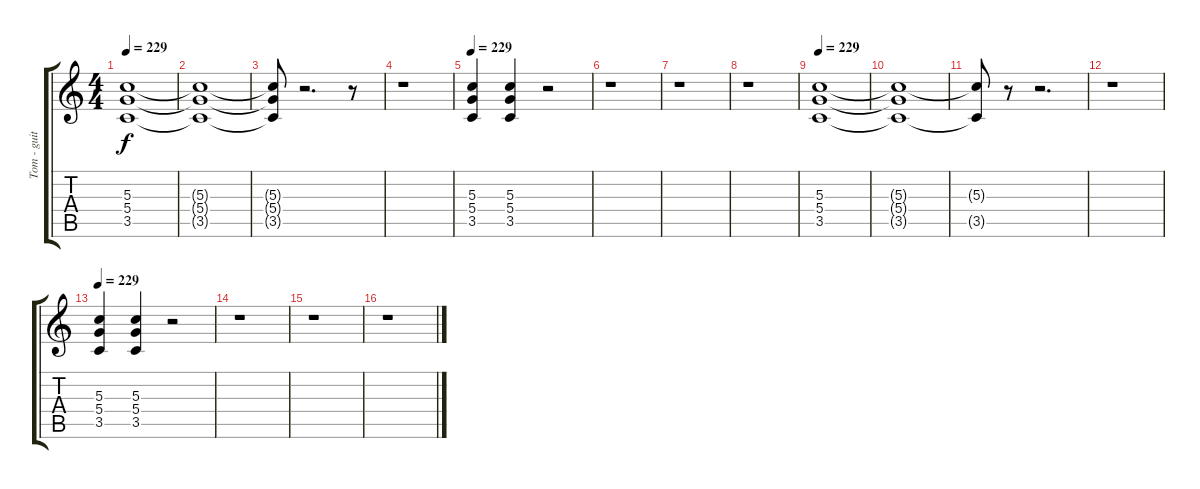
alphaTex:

\track ("Tom - guitar" "Tom - guit") {instrument distortionguitar}
\staff {score tabs}
\tuning (E4 B3 G3 D3 A2 E2) {hide}
\ts (4 4)
\tempo 229
\clef g2
\ks c
(5.3 5.4 3.5).1{dy f instrument distortionguitar} |
(5.3{t} 5.4{t} 3.5{t}).1 |
(5.3{t} 5.4{t} 3.5{t}).8 r.2{d} r.8 |
r.1 |
\tempo 229
(5.3 5.4 3.5).4 (5.3 5.4 3.5).4 r.2 |
r.1 |
r.1 |
r.1 |
\tempo 229
(5.3 5.4 3.5).1 |
(5.3{t} 5.4{t} 3.5{t}).1 |
(5.3{t} 3.5{t}).8 r.8 r.2{d} |
r.1 |
\tempo 229
(5.3 5.4 3.5).4 (5.3 5.4 3.5).4 r.2 |
r.1 |
r.1 |
r.1
